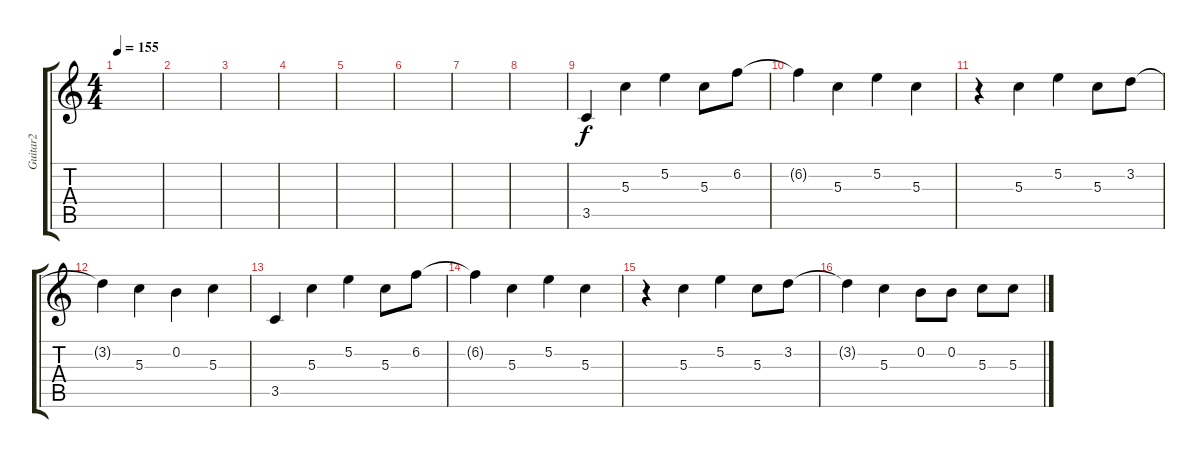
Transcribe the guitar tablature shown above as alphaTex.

\track ("Guitar2" "Guitar2") {instrument overdrivenguitar}
\staff {score tabs}
\tuning (E4 B3 G3 D3 A2 E2) {hide}
\ts (4 4)
\tempo 155
\clef g2
\ks c
|
|
|
|
|
|
|
|
3.5.4 5.3.4 5.2.4 5.3.8 6.2.8 |
6.2{t}.4 5.3.4 5.2.4 5.3.4 |
r.4 5.3.4 5.2.4 5.3.8 3.2.8 |
3.2{t}.4 5.3.4 0.2.4 5.3.4 |
3.5.4 5.3.4 5.2.4 5.3.8 6.2.8 |
6.2{t}.4 5.3.4 5.2.4 5.3.4 |
r.4 5.3.4 5.2.4 5.3.8 3.2.8 |
3.2{t}.4 5.3.4 0.2.8 0.2.8 5.3.8 5.3.8
